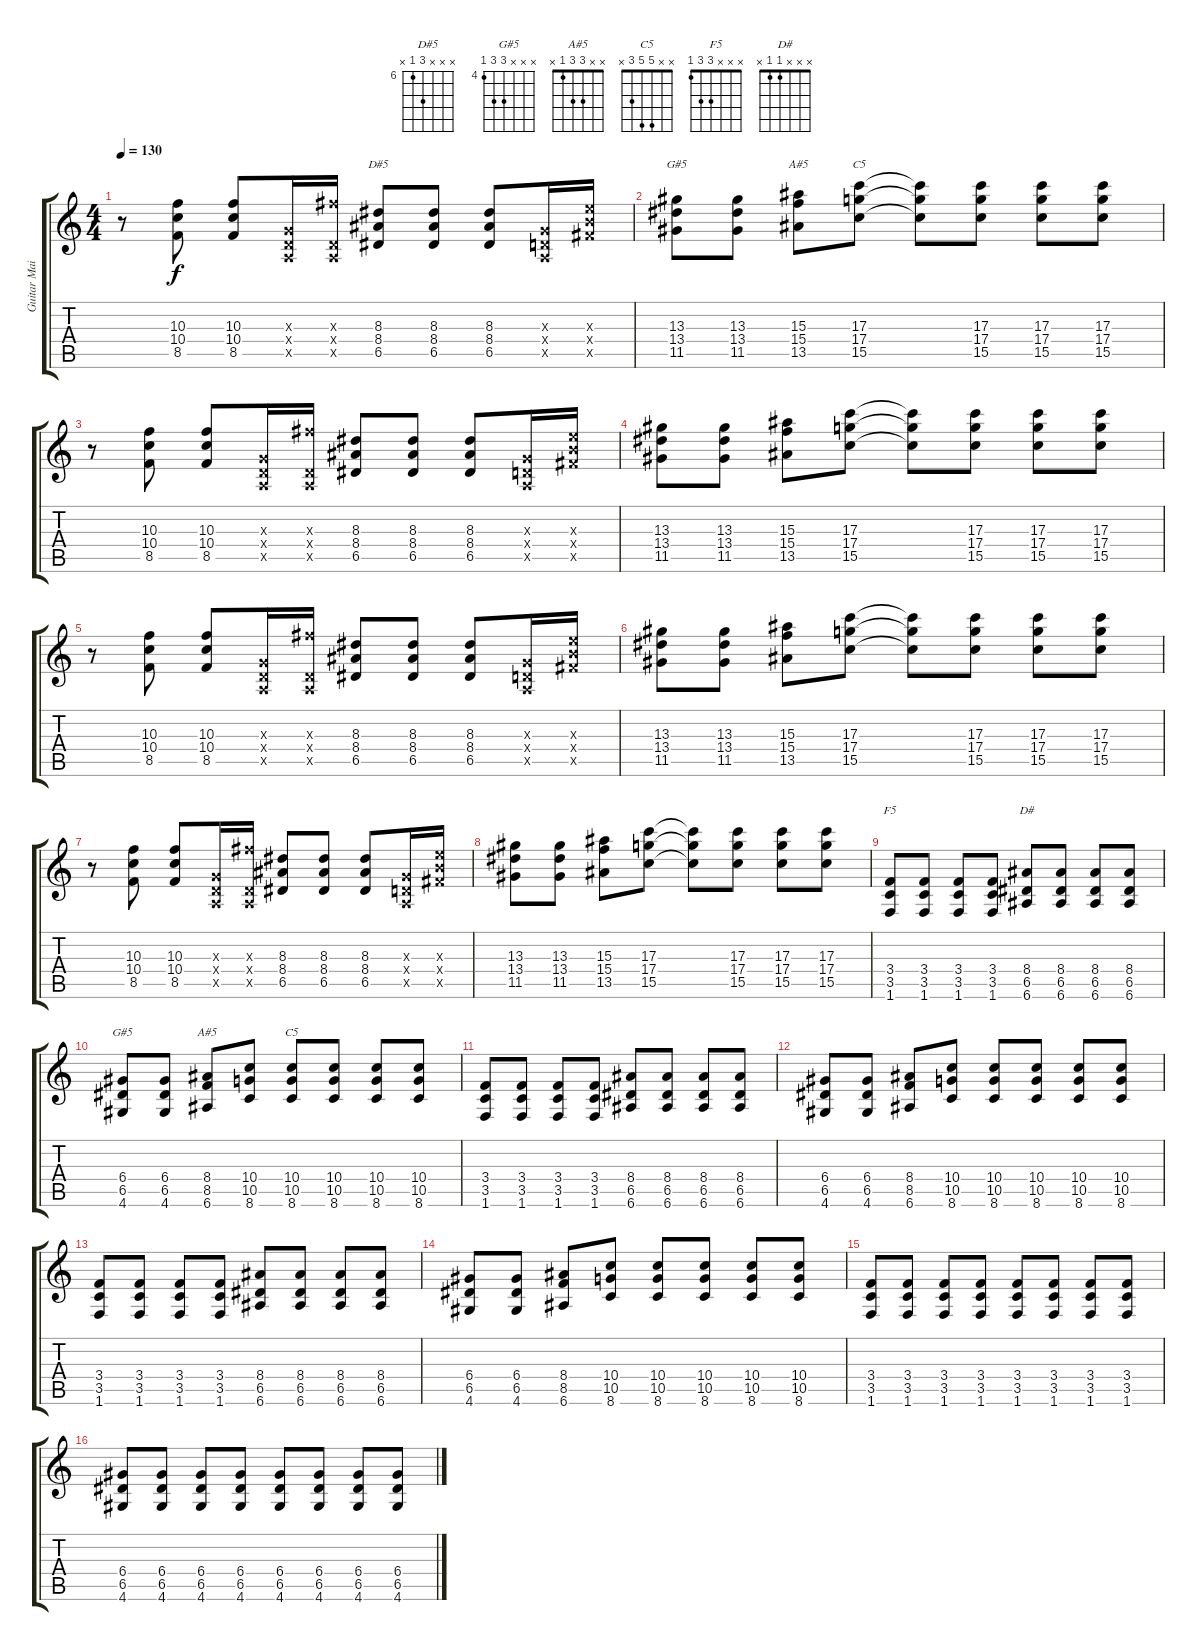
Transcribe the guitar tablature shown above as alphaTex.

\track ("Guitar Main" "Guitar Mai") {instrument overdrivenguitar}
\staff {score tabs}
\tuning (E4 B3 G3 D3 A2 E2) {hide}
\chord ("D#5" x x x 8 6 x) {firstfret 6}
\chord ("G#5" x x 8 6 x x) {firstfret 6}
\chord ("A#5" x x 10 8 x x) {firstfret 8}
\chord ("C5" x x 12 10 x x) {firstfret 10}
\chord ("F5" x x x 3 3 1)
\chord ("D#" x x x 1 1 x)
\chord ("G#5" x x x 6 6 4) {firstfret 4}
\chord ("A#5" x x 3 3 1 x)
\chord ("C5" x x 5 5 3 x)
\ts (4 4)
\tempo 130
\clef g2
\ks c
r.8{dy f} (10.3 10.4 8.5).8{instrument electricguitarclean} (10.3 10.4 8.5).8 (0.3{x} 0.4{x} 0.5{x}).16 (11.3{x} 0.4{x} 0.5{x}).16 (8.3 8.4 6.5).8{ch "D#5"} (8.3 8.4 6.5).8 (8.3 8.4 6.5).8 (0.3{x} 0.4{x} 0.5{x}).16 (9.3{x} 9.4{x} 9.5{x}).16 |
(13.3 13.4 11.5).8{ch "G#5"} (13.3 13.4 11.5).8 (15.3 15.4 13.5).8{ch "A#5"} (17.3 17.4 15.5).8{ch "C5"} (17.3{t} 17.4{t} 15.5{t}).8 (17.3 17.4 15.5).8 (17.3 17.4 15.5).8 (17.3 17.4 15.5).8 |
r.8 (10.3 10.4 8.5).8{instrument electricguitarclean} (10.3 10.4 8.5).8 (0.3{x} 0.4{x} 0.5{x}).16 (11.3{x} 0.4{x} 0.5{x}).16 (8.3 8.4 6.5).8 (8.3 8.4 6.5).8 (8.3 8.4 6.5).8 (0.3{x} 0.4{x} 0.5{x}).16 (9.3{x} 9.4{x} 9.5{x}).16 |
(13.3 13.4 11.5).8 (13.3 13.4 11.5).8 (15.3 15.4 13.5).8 (17.3 17.4 15.5).8 (17.3{t} 17.4{t} 15.5{t}).8 (17.3 17.4 15.5).8 (17.3 17.4 15.5).8 (17.3 17.4 15.5).8 |
r.8 (10.3 10.4 8.5).8{instrument electricguitarclean} (10.3 10.4 8.5).8 (0.3{x} 0.4{x} 0.5{x}).16 (11.3{x} 0.4{x} 0.5{x}).16 (8.3 8.4 6.5).8 (8.3 8.4 6.5).8 (8.3 8.4 6.5).8 (0.3{x} 0.4{x} 0.5{x}).16 (9.3{x} 9.4{x} 9.5{x}).16 |
(13.3 13.4 11.5).8 (13.3 13.4 11.5).8 (15.3 15.4 13.5).8 (17.3 17.4 15.5).8 (17.3{t} 17.4{t} 15.5{t}).8 (17.3 17.4 15.5).8 (17.3 17.4 15.5).8 (17.3 17.4 15.5).8 |
r.8 (10.3 10.4 8.5).8{instrument electricguitarclean} (10.3 10.4 8.5).8 (0.3{x} 0.4{x} 0.5{x}).16 (11.3{x} 0.4{x} 0.5{x}).16 (8.3 8.4 6.5).8 (8.3 8.4 6.5).8 (8.3 8.4 6.5).8 (0.3{x} 0.4{x} 0.5{x}).16 (9.3{x} 9.4{x} 9.5{x}).16 |
(13.3 13.4 11.5).8 (13.3 13.4 11.5).8 (15.3 15.4 13.5).8 (17.3 17.4 15.5).8 (17.3{t} 17.4{t} 15.5{t}).8 (17.3 17.4 15.5).8 (17.3 17.4 15.5).8 (17.3 17.4 15.5).8 |
(3.4 3.5 1.6).8{ch "F5" instrument overdrivenguitar} (3.4 3.5 1.6).8 (3.4 3.5 1.6).8 (3.4 3.5 1.6).8 (8.4 6.5 6.6).8{ch "D#"} (8.4 6.5 6.6).8 (8.4 6.5 6.6).8 (8.4 6.5 6.6).8 |
(6.4 6.5 4.6).8{ch "G#5"} (6.4 6.5 4.6).8 (8.4 8.5 6.6).8{ch "A#5"} (10.4 10.5 8.6).8 (10.4 10.5 8.6).8{ch "C5"} (10.4 10.5 8.6).8 (10.4 10.5 8.6).8 (10.4 10.5 8.6).8 |
(3.4 3.5 1.6).8{instrument overdrivenguitar} (3.4 3.5 1.6).8 (3.4 3.5 1.6).8 (3.4 3.5 1.6).8 (8.4 6.5 6.6).8 (8.4 6.5 6.6).8 (8.4 6.5 6.6).8 (8.4 6.5 6.6).8 |
(6.4 6.5 4.6).8 (6.4 6.5 4.6).8 (8.4 8.5 6.6).8 (10.4 10.5 8.6).8 (10.4 10.5 8.6).8 (10.4 10.5 8.6).8 (10.4 10.5 8.6).8 (10.4 10.5 8.6).8 |
(3.4 3.5 1.6).8{instrument overdrivenguitar} (3.4 3.5 1.6).8 (3.4 3.5 1.6).8 (3.4 3.5 1.6).8 (8.4 6.5 6.6).8 (8.4 6.5 6.6).8 (8.4 6.5 6.6).8 (8.4 6.5 6.6).8 |
(6.4 6.5 4.6).8 (6.4 6.5 4.6).8 (8.4 8.5 6.6).8 (10.4 10.5 8.6).8 (10.4 10.5 8.6).8 (10.4 10.5 8.6).8 (10.4 10.5 8.6).8 (10.4 10.5 8.6).8 |
(3.4 3.5 1.6).8 (3.4 3.5 1.6).8 (3.4 3.5 1.6).8 (3.4 3.5 1.6).8 (3.4 3.5 1.6).8 (3.4 3.5 1.6).8 (3.4 3.5 1.6).8 (3.4 3.5 1.6).8 |
(6.4 6.5 4.6).8 (6.4 6.5 4.6).8 (6.4 6.5 4.6).8 (6.4 6.5 4.6).8 (6.4 6.5 4.6).8 (6.4 6.5 4.6).8 (6.4 6.5 4.6).8 (6.4 6.5 4.6).8
